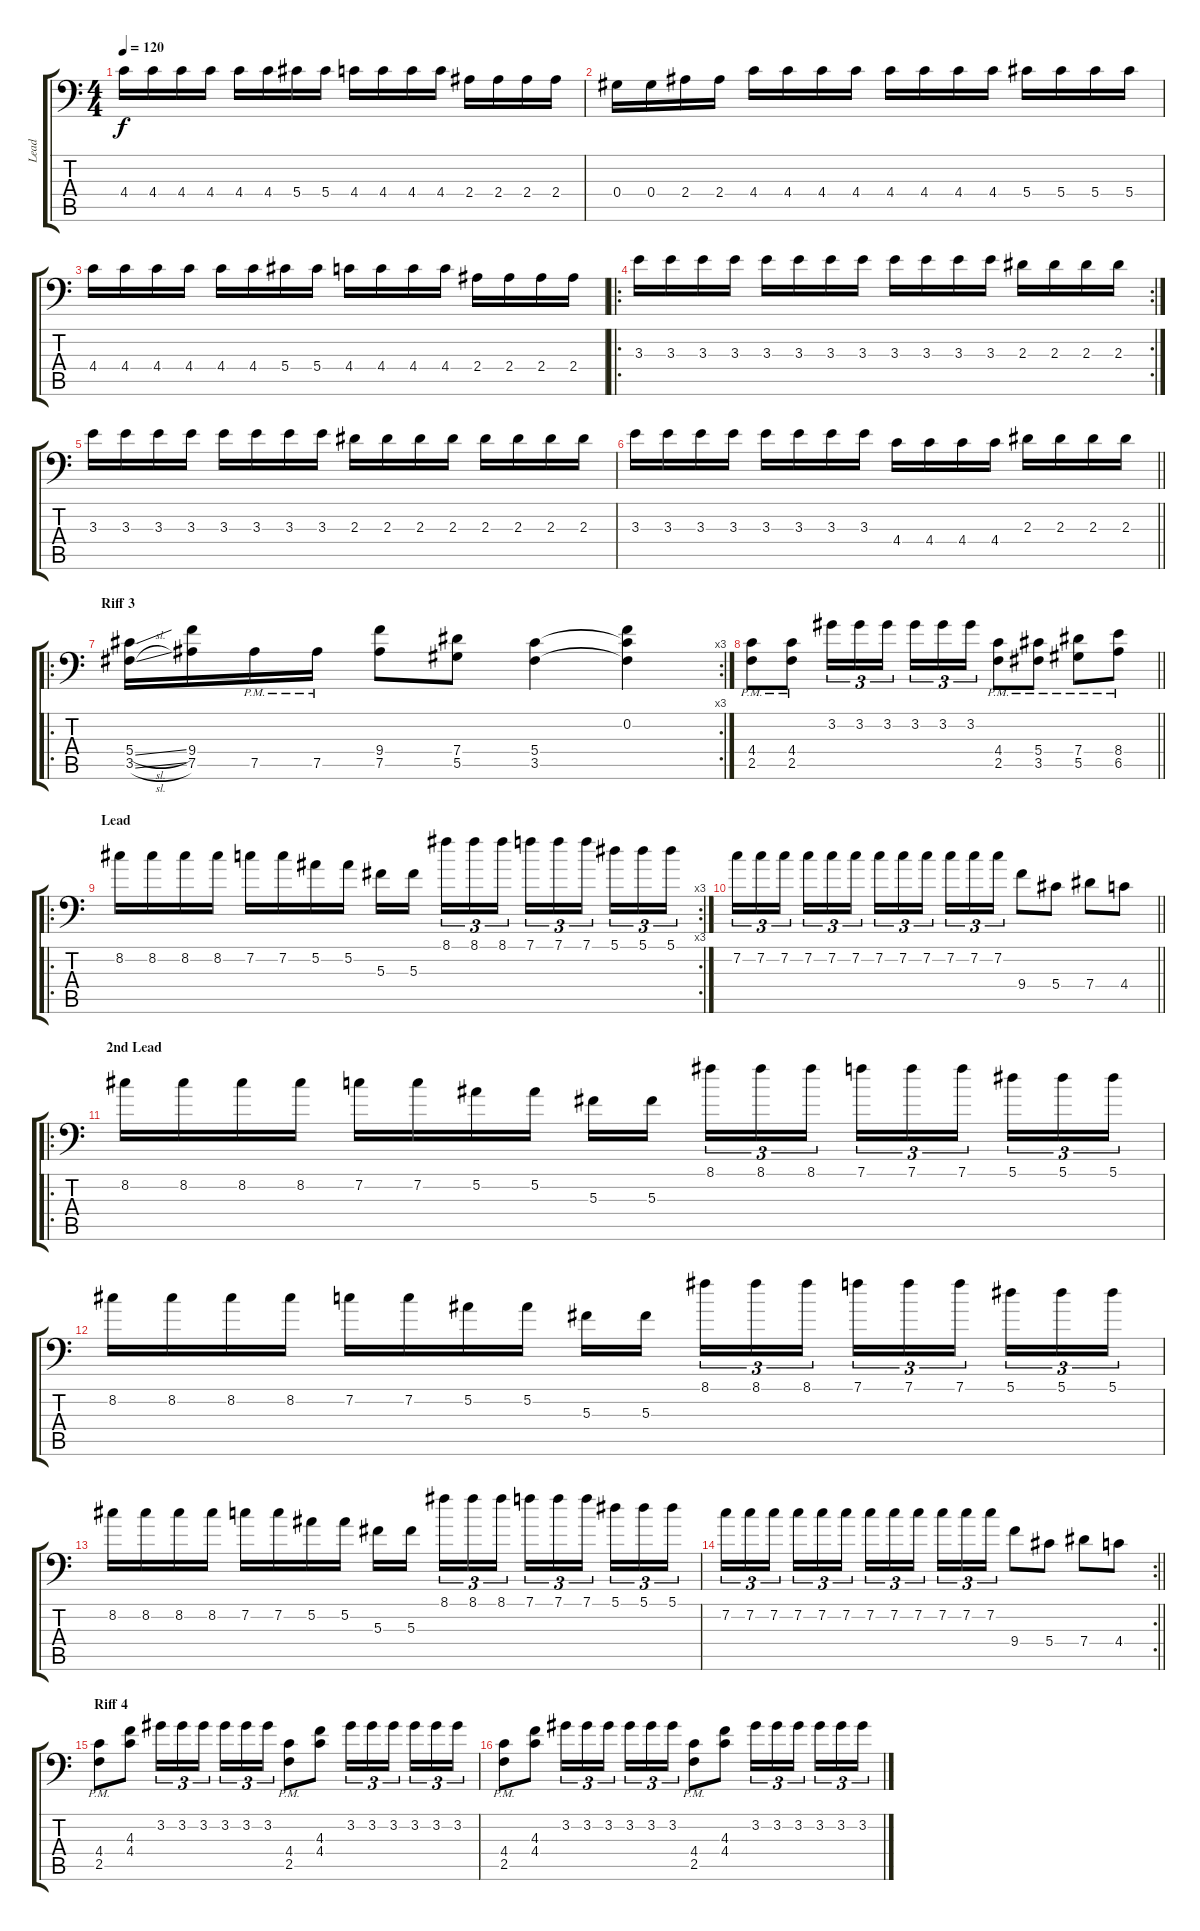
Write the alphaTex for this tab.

\track ("Lead" "Lead") {instrument distortionguitar}
\staff {score tabs}
\tuning (Bb3 F3 Db3 Ab2 Eb2 Bb1) {hide}
\ts (4 4)
\tempo 120
\clef f4
\ks c
4.4.16{dy f} 4.4.16 4.4.16 4.4.16 4.4.16 4.4.16 5.4.16 5.4.16 4.4.16 4.4.16 4.4.16 4.4.16 2.4.16 2.4.16 2.4.16 2.4.16 |
0.4.16 0.4.16 2.4.16 2.4.16 4.4.16 4.4.16 4.4.16 4.4.16 4.4.16 4.4.16 4.4.16 4.4.16 5.4.16 5.4.16 5.4.16 5.4.16 |
4.4.16 4.4.16 4.4.16 4.4.16 4.4.16 4.4.16 5.4.16 5.4.16 4.4.16 4.4.16 4.4.16 4.4.16 2.4.16 2.4.16 2.4.16 2.4.16 |
\ro
\rc 2
3.3.16 3.3.16 3.3.16 3.3.16 3.3.16 3.3.16 3.3.16 3.3.16 3.3.16 3.3.16 3.3.16 3.3.16 2.3.16 2.3.16 2.3.16 2.3.16 |
3.3.16 3.3.16 3.3.16 3.3.16 3.3.16 3.3.16 3.3.16 3.3.16 2.3.16 2.3.16 2.3.16 2.3.16 2.3.16 2.3.16 2.3.16 2.3.16 |
\barLineRight lightlight
3.3.16 3.3.16 3.3.16 3.3.16 3.3.16 3.3.16 3.3.16 3.3.16 4.4.16 4.4.16 4.4.16 4.4.16 2.3.16 2.3.16 2.3.16 2.3.16 |
\ro
\rc 3
\section ("" "Riff 3")
(5.4{sl} 3.5{sl}).16 (9.4 7.5).16 7.5{pm}.16 7.5{pm}.16 (9.4 7.5).8 (7.4 5.5).8 (5.4 3.5).4 (0.2 5.4{t} 3.5{t}).4 |
\barLineRight lightlight
(4.4{pm} 2.5{pm}).8 (4.4{pm} 2.5{pm}).8 3.2.16{tu (3 2)} 3.2.16{tu (3 2)} 3.2.16{tu (3 2) beam splitsecondary} 3.2.16{tu (3 2)} 3.2.16{tu (3 2)} 3.2.16{tu (3 2)} (4.4{pm} 2.5{pm}).8 (5.4{pm} 3.5{pm}).8 (7.4{pm} 5.5{pm}).8 (8.4{pm} 6.5{pm}).8 |
\ro
\rc 3
\section ("" "Lead")
8.2.16 8.2.16 8.2.16 8.2.16 7.2.16 7.2.16 5.2.16 5.2.16 5.3.16 5.3.16{beam splitsecondary} 8.1.16{tu (3 2)} 8.1.16{tu (3 2)} 8.1.16{tu (3 2)} 7.1.16{tu (3 2)} 7.1.16{tu (3 2)} 7.1.16{tu (3 2) beam splitsecondary} 5.1.16{tu (3 2)} 5.1.16{tu (3 2)} 5.1.16{tu (3 2)} |
\barLineRight lightlight
7.2.16{tu (3 2)} 7.2.16{tu (3 2)} 7.2.16{tu (3 2) beam splitsecondary} 7.2.16{tu (3 2)} 7.2.16{tu (3 2)} 7.2.16{tu (3 2)} 7.2.16{tu (3 2)} 7.2.16{tu (3 2)} 7.2.16{tu (3 2) beam splitsecondary} 7.2.16{tu (3 2)} 7.2.16{tu (3 2)} 7.2.16{tu (3 2)} 9.4.8 5.4.8 7.4.8 4.4.8 |
\ro
\section ("" "2nd Lead")
8.2.16 8.2.16 8.2.16 8.2.16 7.2.16 7.2.16 5.2.16 5.2.16 5.3.16 5.3.16{beam splitsecondary} 8.1.16{tu (3 2)} 8.1.16{tu (3 2)} 8.1.16{tu (3 2)} 7.1.16{tu (3 2)} 7.1.16{tu (3 2)} 7.1.16{tu (3 2) beam splitsecondary} 5.1.16{tu (3 2)} 5.1.16{tu (3 2)} 5.1.16{tu (3 2)} |
8.2.16 8.2.16 8.2.16 8.2.16 7.2.16 7.2.16 5.2.16 5.2.16 5.3.16 5.3.16{beam splitsecondary} 8.1.16{tu (3 2)} 8.1.16{tu (3 2)} 8.1.16{tu (3 2)} 7.1.16{tu (3 2)} 7.1.16{tu (3 2)} 7.1.16{tu (3 2) beam splitsecondary} 5.1.16{tu (3 2)} 5.1.16{tu (3 2)} 5.1.16{tu (3 2)} |
8.2.16 8.2.16 8.2.16 8.2.16 7.2.16 7.2.16 5.2.16 5.2.16 5.3.16 5.3.16{beam splitsecondary} 8.1.16{tu (3 2)} 8.1.16{tu (3 2)} 8.1.16{tu (3 2)} 7.1.16{tu (3 2)} 7.1.16{tu (3 2)} 7.1.16{tu (3 2) beam splitsecondary} 5.1.16{tu (3 2)} 5.1.16{tu (3 2)} 5.1.16{tu (3 2)} |
\rc 2
\barLineRight lightlight
7.2.16{tu (3 2)} 7.2.16{tu (3 2)} 7.2.16{tu (3 2) beam splitsecondary} 7.2.16{tu (3 2)} 7.2.16{tu (3 2)} 7.2.16{tu (3 2)} 7.2.16{tu (3 2)} 7.2.16{tu (3 2)} 7.2.16{tu (3 2) beam splitsecondary} 7.2.16{tu (3 2)} 7.2.16{tu (3 2)} 7.2.16{tu (3 2)} 9.4.8 5.4.8 7.4.8 4.4.8 |
\section ("" "Riff 4")
(4.4{pm} 2.5{pm}).8 (4.3 4.4).8 3.2.16{tu (3 2)} 3.2.16{tu (3 2)} 3.2.16{tu (3 2) beam splitsecondary} 3.2.16{tu (3 2)} 3.2.16{tu (3 2)} 3.2.16{tu (3 2)} (4.4{pm} 2.5{pm}).8 (4.3 4.4).8 3.2.16{tu (3 2)} 3.2.16{tu (3 2)} 3.2.16{tu (3 2) beam splitsecondary} 3.2.16{tu (3 2)} 3.2.16{tu (3 2)} 3.2.16{tu (3 2)} |
(4.4{pm} 2.5{pm}).8 (4.3 4.4).8 3.2.16{tu (3 2)} 3.2.16{tu (3 2)} 3.2.16{tu (3 2) beam splitsecondary} 3.2.16{tu (3 2)} 3.2.16{tu (3 2)} 3.2.16{tu (3 2)} (4.4{pm} 2.5{pm}).8 (4.3 4.4).8 3.2.16{tu (3 2)} 3.2.16{tu (3 2)} 3.2.16{tu (3 2) beam splitsecondary} 3.2.16{tu (3 2)} 3.2.16{tu (3 2)} 3.2.16{tu (3 2)}
